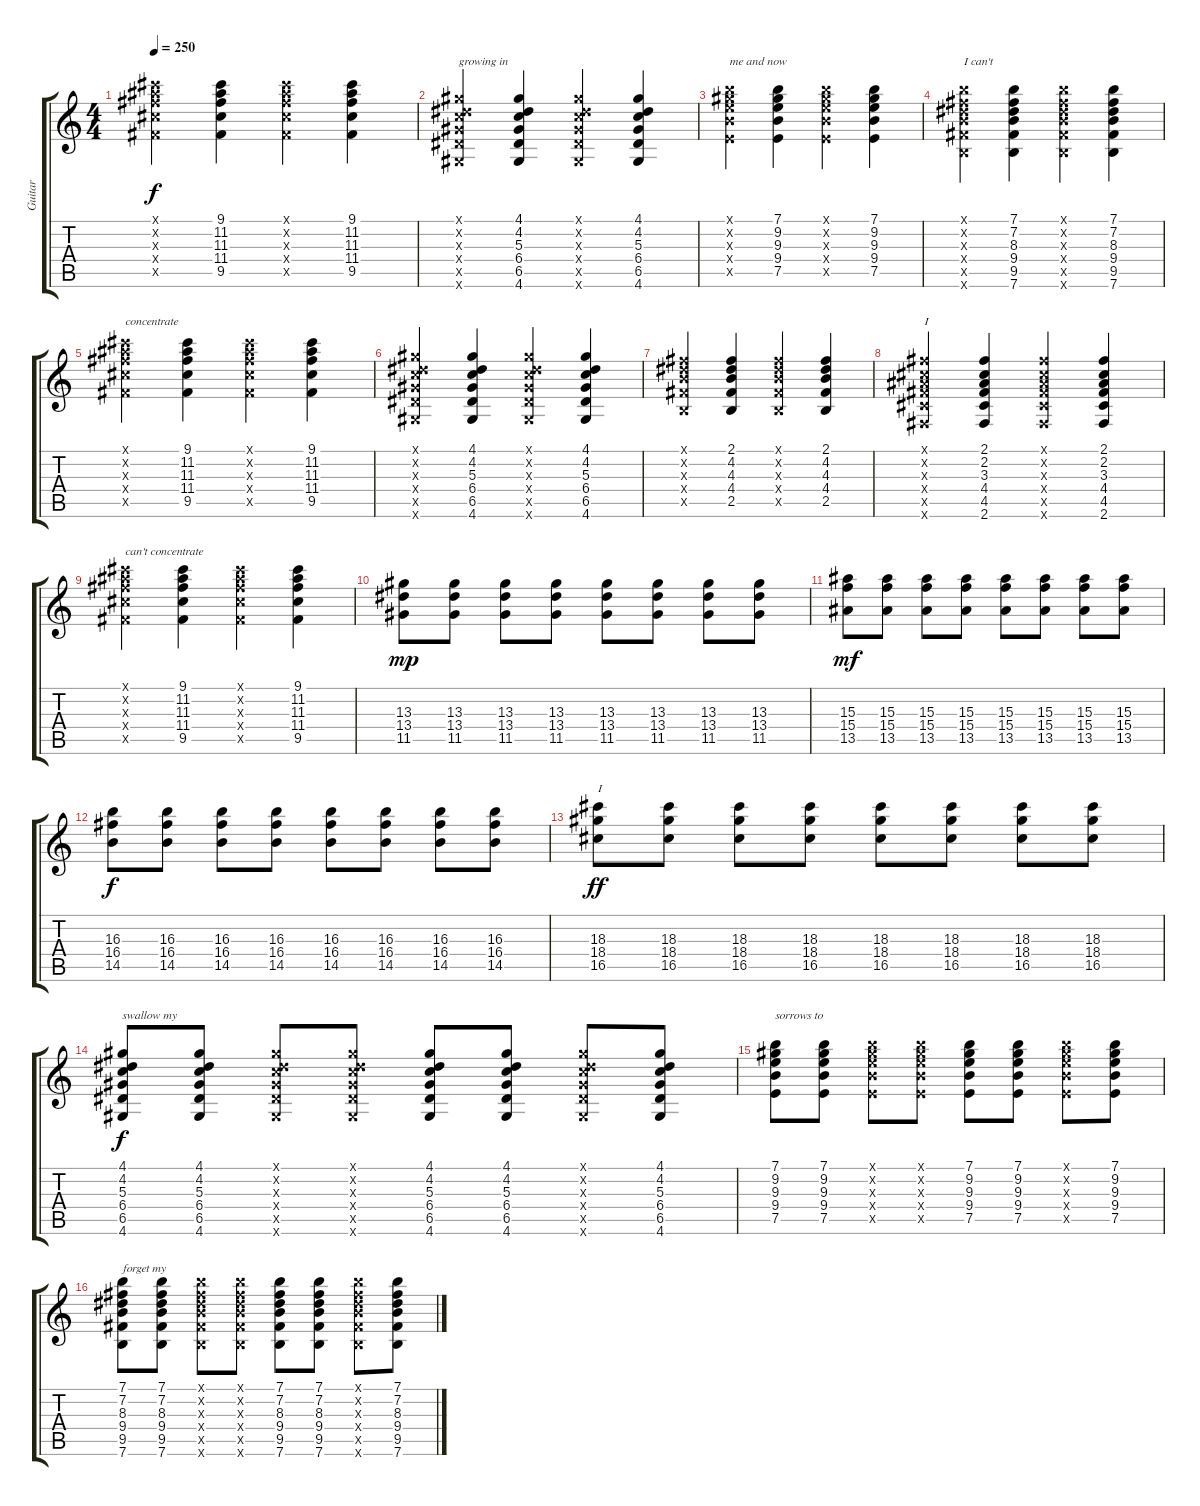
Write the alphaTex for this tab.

\track ("Guitar" "Guitar") {instrument electricguitarclean}
\staff {score tabs}
\tuning (E4 B3 G3 D3 A2 E2) {hide}
\ts (4 4)
\tempo 250
\clef g2
\ks c
(9.1{x} 11.2{x} 11.3{x} 11.4{x} 9.5{x}).4{dy f} (9.1 11.2 11.3 11.4 9.5).4 (9.1{x} 11.2{x} 11.3{x} 11.4{x} 9.5{x}).4 (9.1 11.2 11.3 11.4 9.5).4 |
(4.1{x} 4.2{x} 5.3{x} 6.4{x} 6.5{x} 4.6{x}).4{txt "growing in "} (4.1 4.2 5.3 6.4 6.5 4.6).4 (4.1{x} 4.2{x} 5.3{x} 6.4{x} 6.5{x} 4.6{x}).4 (4.1 4.2 5.3 6.4 6.5 4.6).4 |
(7.1{x} 9.2{x} 9.3{x} 9.4{x} 7.5{x}).4{txt "me and now"} (7.1 9.2 9.3 9.4 7.5).4 (7.1{x} 9.2{x} 9.3{x} 9.4{x} 7.5{x}).4 (7.1 9.2 9.3 9.4 7.5).4 |
(7.1{x} 7.2{x} 8.3{x} 9.4{x} 9.5{x} 7.6{x}).4{txt "I can't "} (7.1 7.2 8.3 9.4 9.5 7.6).4 (7.1{x} 7.2{x} 8.3{x} 9.4{x} 9.5{x} 7.6{x}).4 (7.1 7.2 8.3 9.4 9.5 7.6).4 |
(9.1{x} 11.2{x} 11.3{x} 11.4{x} 9.5{x}).4{txt "concentrate"} (9.1 11.2 11.3 11.4 9.5).4 (9.1{x} 11.2{x} 11.3{x} 11.4{x} 9.5{x}).4 (9.1 11.2 11.3 11.4 9.5).4 |
(4.1{x} 4.2{x} 5.3{x} 6.4{x} 6.5{x} 4.6{x}).4 (4.1 4.2 5.3 6.4 6.5 4.6).4 (4.1{x} 4.2{x} 5.3{x} 6.4{x} 6.5{x} 4.6{x}).4 (4.1 4.2 5.3 6.4 6.5 4.6).4 |
(2.1{x} 4.2{x} 4.3{x} 4.4{x} 2.5{x}).4 (2.1 4.2 4.3 4.4 2.5).4 (2.1{x} 4.2{x} 4.3{x} 4.4{x} 2.5{x}).4 (2.1 4.2 4.3 4.4 2.5).4 |
(2.1{x} 2.2{x} 3.3{x} 4.4{x} 4.5{x} 2.6{x}).4{txt "I"} (2.1 2.2 3.3 4.4 4.5 2.6).4 (2.1{x} 2.2{x} 3.3{x} 4.4{x} 4.5{x} 2.6{x}).4 (2.1 2.2 3.3 4.4 4.5 2.6).4 |
(9.1{x} 11.2{x} 11.3{x} 11.4{x} 9.5{x}).4{txt "can't concentrate"} (9.1 11.2 11.3 11.4 9.5).4 (9.1{x} 11.2{x} 11.3{x} 11.4{x} 9.5{x}).4 (9.1 11.2 11.3 11.4 9.5).4 |
(13.3 13.4 11.5).8{dy mp} (13.3 13.4 11.5).8 (13.3 13.4 11.5).8 (13.3 13.4 11.5).8 (13.3 13.4 11.5).8 (13.3 13.4 11.5).8 (13.3 13.4 11.5).8 (13.3 13.4 11.5).8 |
(15.3 15.4 13.5).8{dy mf} (15.3 15.4 13.5).8 (15.3 15.4 13.5).8 (15.3 15.4 13.5).8 (15.3 15.4 13.5).8 (15.3 15.4 13.5).8 (15.3 15.4 13.5).8 (15.3 15.4 13.5).8 |
(16.3 16.4 14.5).8{dy f} (16.3 16.4 14.5).8 (16.3 16.4 14.5).8 (16.3 16.4 14.5).8 (16.3 16.4 14.5).8 (16.3 16.4 14.5).8 (16.3 16.4 14.5).8 (16.3 16.4 14.5).8 |
(18.3 18.4 16.5).8{txt "I" dy ff} (18.3 18.4 16.5).8 (18.3 18.4 16.5).8 (18.3 18.4 16.5).8 (18.3 18.4 16.5).8 (18.3 18.4 16.5).8 (18.3 18.4 16.5).8 (18.3 18.4 16.5).8 |
(4.1 4.2 5.3 6.4 6.5 4.6).8{txt "swallow my " dy f} (4.1 4.2 5.3 6.4 6.5 4.6).8 (4.1{x} 4.2{x} 5.3{x} 6.4{x} 6.5{x} 4.6{x}).8 (4.1{x} 4.2{x} 5.3{x} 6.4{x} 6.5{x} 4.6{x}).8 (4.1 4.2 5.3 6.4 6.5 4.6).8 (4.1 4.2 5.3 6.4 6.5 4.6).8 (4.1{x} 4.2{x} 5.3{x} 6.4{x} 6.5{x} 4.6{x}).8 (4.1 4.2 5.3 6.4 6.5 4.6).8 |
(7.1 9.2 9.3 9.4 7.5).8{txt "sorrows to "} (7.1 9.2 9.3 9.4 7.5).8 (7.1{x} 9.2{x} 9.3{x} 9.4{x} 7.5{x}).8 (7.1{x} 9.2{x} 9.3{x} 9.4{x} 7.5{x}).8 (7.1 9.2 9.3 9.4 7.5).8 (7.1 9.2 9.3 9.4 7.5).8 (7.1{x} 9.2{x} 9.3{x} 9.4{x} 7.5{x}).8 (7.1 9.2 9.3 9.4 7.5).8 |
(7.1 7.2 8.3 9.4 9.5 7.6).8{txt "forget my "} (7.1 7.2 8.3 9.4 9.5 7.6).8 (7.1{x} 7.2{x} 8.3{x} 9.4{x} 9.5{x} 7.6{x}).8 (7.1{x} 7.2{x} 8.3{x} 9.4{x} 9.5{x} 7.6{x}).8 (7.1 7.2 8.3 9.4 9.5 7.6).8 (7.1 7.2 8.3 9.4 9.5 7.6).8 (7.1{x} 7.2{x} 8.3{x} 9.4{x} 9.5{x} 7.6{x}).8 (7.1 7.2 8.3 9.4 9.5 7.6).8
